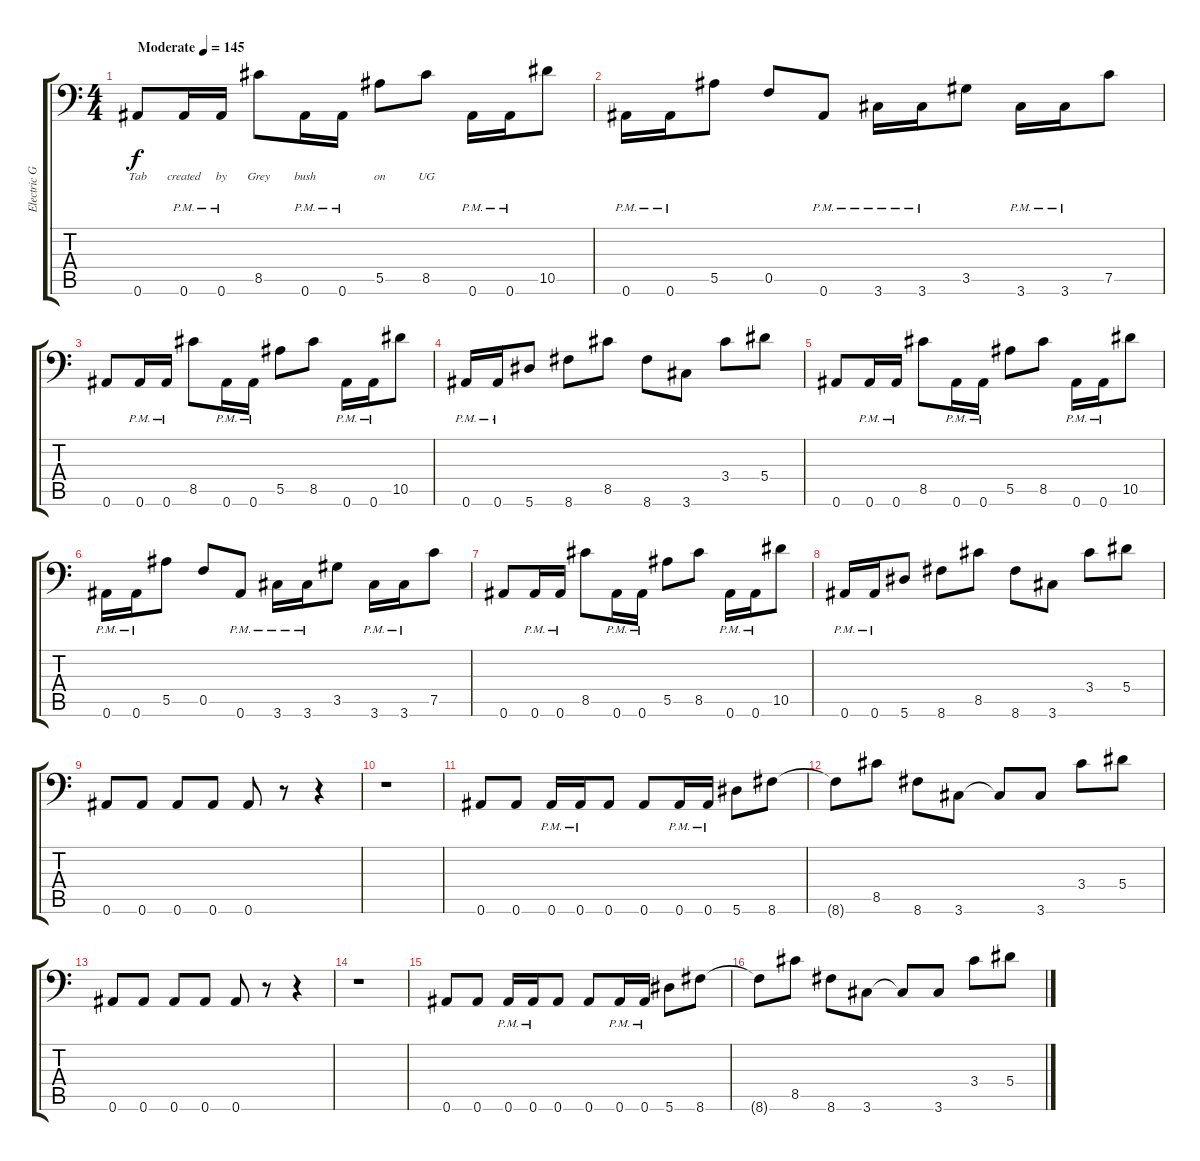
\track ("Electric Guitar" "Electric G") {instrument distortionguitar}
\staff {score tabs}
\tuning (C4 G3 Eb3 Bb2 F2 Bb1) {hide}
\ts (4 4)
\tempo (145 "Moderate")
\clef f4
\ks c
0.6.8{lyrics (0 "Tab") lyrics (1 "") lyrics (2 "") lyrics (3 "") lyrics (4 "") dy f instrument distortionguitar} 0.6{pm}.16{lyrics (0 "created") lyrics (1 "") lyrics (2 "") lyrics (3 "") lyrics (4 "")} 0.6{pm}.16{lyrics (0 "by") lyrics (1 "") lyrics (2 "") lyrics (3 "") lyrics (4 "")} 8.5.8{lyrics (0 "Grey") lyrics (1 "") lyrics (2 "") lyrics (3 "") lyrics (4 "")} 0.6{pm}.16{lyrics (0 "bush") lyrics (1 "") lyrics (2 "") lyrics (3 "") lyrics (4 "")} 0.6{pm}.16{lyrics (0 "") lyrics (1 "") lyrics (2 "") lyrics (3 "") lyrics (4 "")} 5.5.8{lyrics (0 "on") lyrics (1 "") lyrics (2 "") lyrics (3 "") lyrics (4 "")} 8.5.8{lyrics (0 "UG") lyrics (1 "") lyrics (2 "") lyrics (3 "") lyrics (4 "")} 0.6{pm}.16 0.6{pm}.16 10.5.8 |
0.6{pm}.16 0.6{pm}.16 5.5.8 0.5.8 0.6{pm}.8 3.6{pm}.16 3.6{pm}.16 3.5.8 3.6{pm}.16 3.6{pm}.16 7.5.8 |
0.6.8 0.6{pm}.16 0.6{pm}.16 8.5.8 0.6{pm}.16 0.6{pm}.16 5.5.8 8.5.8 0.6{pm}.16 0.6{pm}.16 10.5.8 |
0.6{pm}.16 0.6{pm}.16 5.6.8 8.6.8 8.5.8 8.6.8 3.6.8 3.4.8 5.4.8 |
0.6.8 0.6{pm}.16 0.6{pm}.16 8.5.8 0.6{pm}.16 0.6{pm}.16 5.5.8 8.5.8 0.6{pm}.16 0.6{pm}.16 10.5.8 |
0.6{pm}.16 0.6{pm}.16 5.5.8 0.5.8 0.6{pm}.8 3.6{pm}.16 3.6{pm}.16 3.5.8 3.6{pm}.16 3.6{pm}.16 7.5.8 |
0.6.8 0.6{pm}.16 0.6{pm}.16 8.5.8 0.6{pm}.16 0.6{pm}.16 5.5.8 8.5.8 0.6{pm}.16 0.6{pm}.16 10.5.8 |
0.6{pm}.16 0.6{pm}.16 5.6.8 8.6.8 8.5.8 8.6.8 3.6.8 3.4.8 5.4.8 |
0.6.8 0.6.8 0.6.8 0.6.8 0.6.8 r.8 r.4 |
r.1 |
0.6.8 0.6.8 0.6{pm}.16 0.6{pm}.16 0.6.8 0.6.8 0.6{pm}.16 0.6{pm}.16 5.6.8 8.6.8 |
8.6{t}.8 8.5.8 8.6.8 3.6.8 3.6{t}.8 3.6.8 3.4.8 5.4.8 |
0.6.8 0.6.8 0.6.8 0.6.8 0.6.8 r.8 r.4 |
r.1 |
0.6.8 0.6.8 0.6{pm}.16 0.6{pm}.16 0.6.8 0.6.8 0.6{pm}.16 0.6{pm}.16 5.6.8 8.6.8 |
8.6{t}.8 8.5.8 8.6.8 3.6.8 3.6{t}.8 3.6.8 3.4.8 5.4.8
